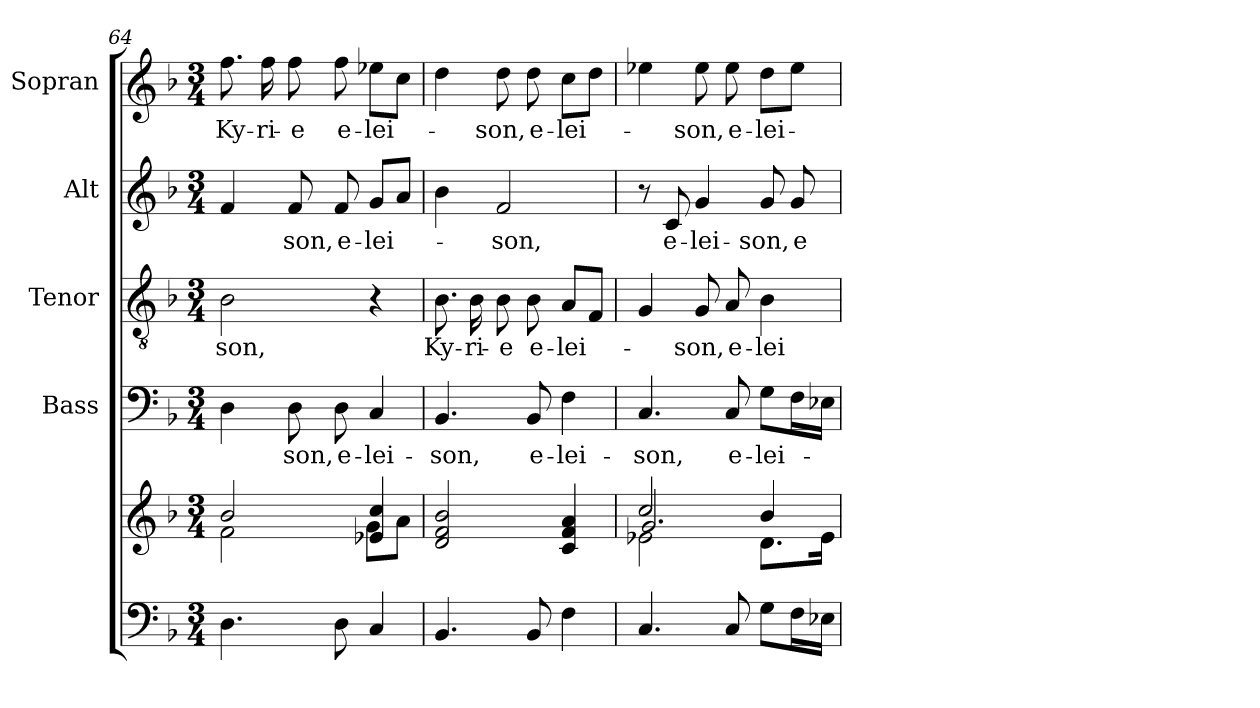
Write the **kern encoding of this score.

**kern	**kern	**kern	**text	**kern	**text	**kern	**text	**kern	**text
*part5	*part5	*part4	*part4	*part3	*part3	*part2	*part2	*part1	*part1
*staff6	*staff5	*staff4	*staff4	*staff3	*staff3	*staff2	*staff2	*staff1	*staff1
*	*	*I"Bass	*	*I"Tenor	*	*I"Alt	*	*I"Sopran	*
*	*	*I'B.	*	*I'T.	*	*I'A.	*	*I'S.	*
!!LO:PB:g=z
*clefF4	*clefG2	*clefF4	*	*clefGv2	*	*clefG2	*	*clefG2	*
*k[b-]	*k[b-]	*k[b-]	*	*k[b-]	*	*k[b-]	*	*k[b-]	*
*F:	*F:	*F:	*	*F:	*	*F:	*	*F:	*
*M3/4	*M3/4	*M3/4	*	*M3/4	*	*M3/4	*	*M3/4	*
=64	=64	=64	=64	=64	=64	=64	=64	=64	=64
*	*^	*	*	*	*	*	*	*	*
!	!	!	!	!	!	!LO:LY:b	!	!	!	!LO:LY:b
4.D\	2b-/	2f\	4D\	.	2B-\	-son,	4f/	.	8.ff\	Ky-
!	!	!	!	!	!	!	!	!	!	!LO:LY:b
.	.	.	.	.	.	.	.	.	16ff\	-ri-
!	!	!	!	!LO:LY:b	!	!	!	!LO:LY:b	!	!LO:LY:b
.	.	.	8D\	-son,	.	.	8f/	-son,	8ff\	-e
!	!	!	!	!LO:LY:b	!	!	!	!LO:LY:b	!	!LO:LY:b
8D\	.	.	8D\	e-	.	.	8f/	e-	8ff\	e-
!	!	!	!	!LO:LY:b	!	!	!	!LO:LY:b	!	!LO:LY:b
4C/	4e-X/ 4cc/	8g\L	4C/	-lei-	4r	.	8g/L	-lei-	8ee-X\L	-lei-
.	.	8a\J	.	.	.	.	8a/J	.	8cc\J	.
=65	=65	=65	=65	=65	=65	=65	=65	=65	=65	=65
!	!	!	!	!LO:LY:b	!	!LO:LY:b	!	!	!	!
*	*v	*v	*	*	*	*	*	*	*	*
4.BB-/	2d/ 2f/ 2b-/	4.BB-/	-son,	8.B-\	Ky-	4b-\	.	4dd\	.
!	!	!	!	!	!LO:LY:b	!	!	!	!
.	.	.	.	16B-\	-ri-	.	.	.	.
!	!	!	!	!	!LO:LY:b	!	!LO:LY:b	!	!LO:LY:b
.	.	.	.	8B-\	-e	2f/	-son,	8dd\	-son,
!	!	!	!LO:LY:b	!	!LO:LY:b	!	!	!	!LO:LY:b
8BB-/	.	8BB-/	e-	8B-\	e-	.	.	8dd\	e-
!	!	!	!LO:LY:b	!	!LO:LY:b	!	!	!	!LO:LY:b
4F\	4c/ 4f/ 4a/	4F\	-lei-	8A/L	-lei-	.	.	8cc\L	-lei-
.	.	.	.	8F/J	.	.	.	8dd\J	.
=66	=66	=66	=66	=66	=66	=66	=66	=66	=66
*	*^	*	*	*	*	*	*	*	*
*	*	*^	*	*	*	*	*	*	*	*
!	!	!	!	!	!LO:LY:b	!	!	!	!	!	!
4.C/	2cc/	2e-X\	2.g/	4.C/	-son,	4G/	.	8r	.	4ee-X\	.
!	!	!	!	!	!	!	!	!	!LO:LY:b	!	!
.	.	.	.	.	.	.	.	8c/	e-	.	.
!	!	!	!	!	!	!	!LO:LY:b	!	!LO:LY:b	!	!LO:LY:b
.	.	.	.	.	.	8G/	-son,	4g/	-lei-	8ee-\	-son,
!	!	!	!	!	!LO:LY:b	!	!LO:LY:b	!	!	!	!LO:LY:b
8C/	.	.	.	8C/	e-	8A/	e-	.	.	8ee-\	e-
!	!	!	!	!	!LO:LY:b	!	!LO:LY:b	!	!LO:LY:b	!	!LO:LY:b
8G\L	4b-/	8.d\L	.	8G\L	-lei-	4B-\	-lei-	8g/	-son,	8dd\L	-lei-
!	!	!	!	!	!	!	!	!	!LO:LY:b	!	!
16F\L	.	.	.	16F\L	.	.	.	8g/	e-	8ee-\J	.
16E-X\JJ	.	16e-\Jk	.	16E-X\JJ	.	.	.	.	.	.	.
*	*v	*v	*v	*	*	*	*	*	*	*	*
=	=	=	=	=	=	=	=	=	=
*-	*-	*-	*-	*-	*-	*-	*-	*-	*-
